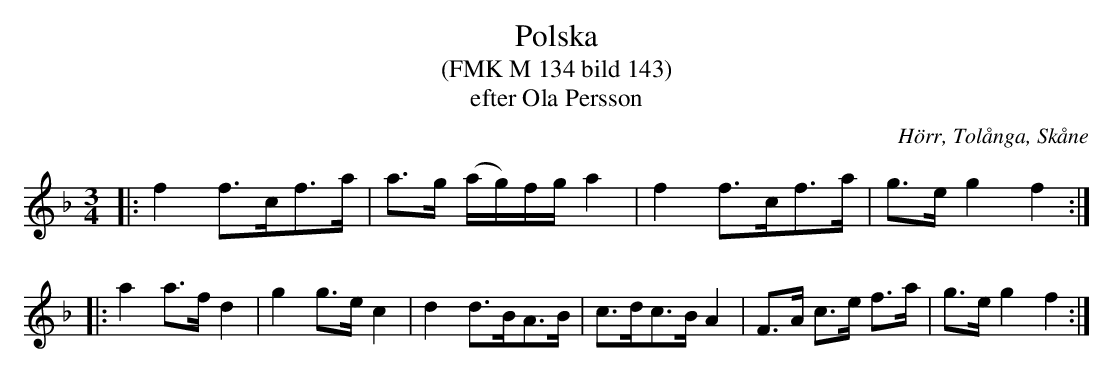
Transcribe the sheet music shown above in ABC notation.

X:1
T:Polska
T:(FMK M 134 bild 143)
T:efter Ola Persson
O:Hörr, Tolånga, Skåne
M:3/4
L:1/8
K:F
|: f2 f>cf>a | a>g (a/g/)f/g/ a2 | f2 f>cf>a | g>e g2 f2 :|
|: a2 a>f d2 | g2 g>e c2 | d2 d>BA>B | c>dc>B A2 | F>A c>e f>a | g>e g2 f2 :|
